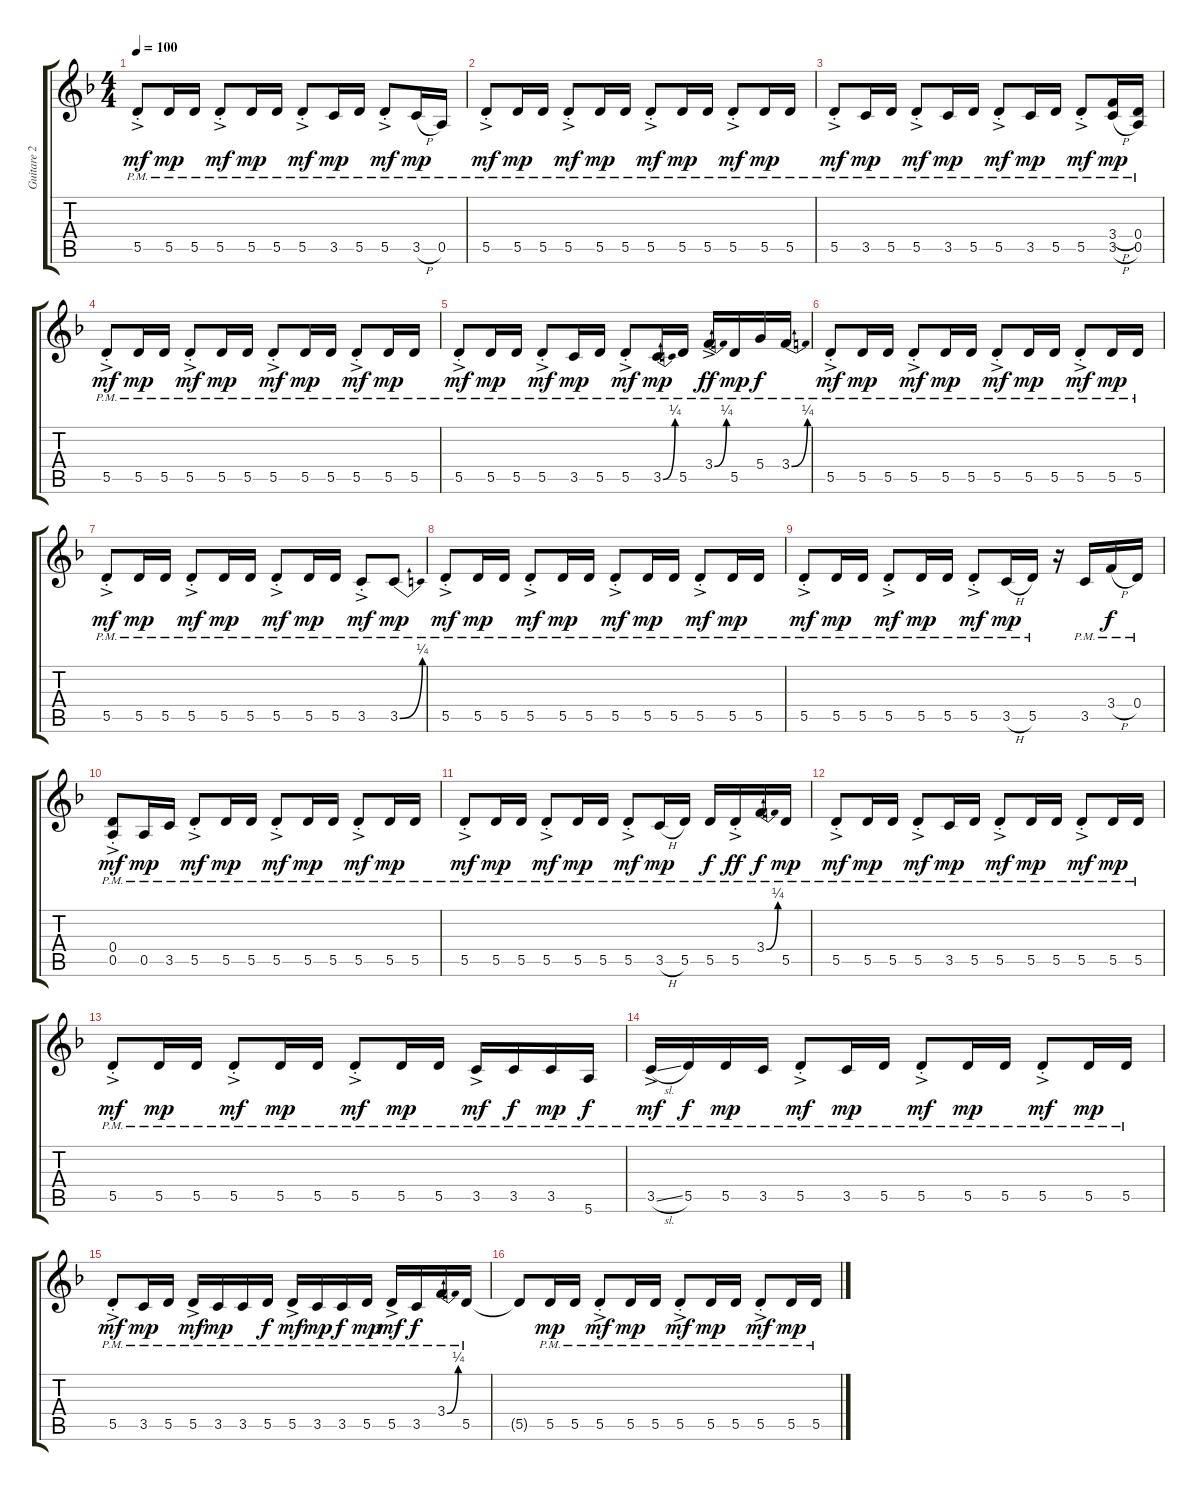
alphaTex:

\track ("Guitare 2" "Guitare 2") {instrument distortionguitar}
\staff {score tabs}
\tuning (E4 B3 G3 D3 A2 E2) {hide}
\ts (4 4)
\tempo 100
\clef g2
\ks dminor
5.5{ac pm st}.8{dy mf} 5.5{pm}.16{dy mp} 5.5{pm}.16 5.5{ac pm st}.8{dy mf} 5.5{pm}.16{dy mp} 5.5{pm}.16 5.5{ac pm st}.8{dy mf} 3.5{pm}.16{dy mp} 5.5{pm}.16 5.5{ac pm st}.8{dy mf} 3.5{h pm}.16{dy mp} 0.5{pm}.16 |
5.5{ac pm st}.8{dy mf} 5.5{pm}.16{dy mp} 5.5{pm}.16 5.5{ac pm st}.8{dy mf} 5.5{pm}.16{dy mp} 5.5{pm}.16 5.5{ac pm st}.8{dy mf} 5.5{pm}.16{dy mp} 5.5{pm}.16 5.5{ac pm st}.8{dy mf} 5.5{pm}.16{dy mp} 5.5{pm}.16 |
5.5{ac pm st}.8{dy mf} 3.5{pm}.16{dy mp} 5.5{pm}.16 5.5{ac pm st}.8{dy mf} 3.5{pm}.16{dy mp} 5.5{pm}.16 5.5{ac pm st}.8{dy mf} 3.5{pm}.16{dy mp} 5.5{pm}.16 5.5{ac pm st}.8{dy mf} (3.4{h pm} 3.5{h pm}).16{dy mp} (0.4{pm} 0.5{pm}).16 |
5.5{ac pm st}.8{dy mf} 5.5{pm}.16{dy mp} 5.5{pm}.16 5.5{ac pm st}.8{dy mf} 5.5{pm}.16{dy mp} 5.5{pm}.16 5.5{ac pm st}.8{dy mf} 5.5{pm}.16{dy mp} 5.5{pm}.16 5.5{ac pm st}.8{dy mf} 5.5{pm}.16{dy mp} 5.5{pm}.16 |
5.5{ac pm st}.8{dy mf} 5.5{pm}.16{dy mp} 5.5{pm}.16 5.5{ac pm st}.8{dy mf} 3.5{pm}.16{dy mp} 5.5{pm}.16 5.5{ac pm st}.8{dy mf} 3.5{be (bend 0 0 60 1) pm}.16{dy mp} 5.5{pm}.16 3.4{be (bend 0 0 60 1) ac pm}.16{dy ff} 5.5{pm}.16{dy mp} 5.4{pm}.16{dy f} 3.4{be (bend 0 0 60 1) pm}.16 |
5.5{ac pm st}.8{dy mf} 5.5{pm}.16{dy mp} 5.5{pm}.16 5.5{ac pm st}.8{dy mf} 5.5{pm}.16{dy mp} 5.5{pm}.16 5.5{ac pm st}.8{dy mf} 5.5{pm}.16{dy mp} 5.5{pm}.16 5.5{ac pm st}.8{dy mf} 5.5{pm}.16{dy mp} 5.5{pm}.16 |
5.5{ac pm st}.8{dy mf} 5.5{pm}.16{dy mp} 5.5{pm}.16 5.5{ac pm st}.8{dy mf} 5.5{pm}.16{dy mp} 5.5{pm}.16 5.5{ac pm st}.8{dy mf} 5.5{pm}.16{dy mp} 5.5{pm}.16 3.5{ac pm st}.8{dy mf} 3.5{be (bend 0 0 60 1) pm}.8{dy mp} |
5.5{ac pm st}.8{dy mf} 5.5{pm}.16{dy mp} 5.5{pm}.16 5.5{ac pm st}.8{dy mf} 5.5{pm}.16{dy mp} 5.5{pm}.16 5.5{ac pm st}.8{dy mf} 5.5{pm}.16{dy mp} 5.5{pm}.16 5.5{ac pm st}.8{dy mf} 5.5{pm}.16{dy mp} 5.5{pm}.16 |
5.5{ac pm st}.8{dy mf} 5.5{pm}.16{dy mp} 5.5{pm}.16 5.5{ac pm st}.8{dy mf} 5.5{pm}.16{dy mp} 5.5{pm}.16 5.5{ac pm st}.8{dy mf} 3.5{h pm}.16{dy mp} 5.5{pm}.16 r.16 3.5{pm}.16 3.4{h pm}.16{dy f} 0.4{pm}.16 |
(0.4{pm} 0.5{ac pm st}).8{dy mf} 0.5{pm}.16{dy mp} 3.5{pm}.16 5.5{ac pm st}.8{dy mf} 5.5{pm}.16{dy mp} 5.5{pm}.16 5.5{ac pm st}.8{dy mf} 5.5{pm}.16{dy mp} 5.5{pm}.16 5.5{ac pm st}.8{dy mf} 5.5{pm}.16{dy mp} 5.5{pm}.16 |
5.5{ac pm st}.8{dy mf} 5.5{pm}.16{dy mp} 5.5{pm}.16 5.5{ac pm st}.8{dy mf} 5.5{pm}.16{dy mp} 5.5{pm}.16 5.5{ac pm st}.8{dy mf} 3.5{h pm}.16{dy mp} 5.5{pm}.16 5.5{pm}.16{dy f} 5.5{ac pm st}.16{dy ff} 3.4{be (bend 0 0 60 1) pm}.16{dy f} 5.5{pm}.16{dy mp} |
5.5{ac pm st}.8{dy mf} 5.5{pm}.16{dy mp} 5.5{pm}.16 5.5{ac pm st}.8{dy mf} 3.5{pm}.16{dy mp} 5.5{pm}.16 5.5{ac pm st}.8{dy mf} 5.5{pm}.16{dy mp} 5.5{pm}.16 5.5{ac pm st}.8{dy mf} 5.5{pm}.16{dy mp} 5.5{pm}.16 |
5.5{ac pm st}.8{dy mf} 5.5{pm}.16{dy mp} 5.5{pm}.16 5.5{ac pm st}.8{dy mf} 5.5{pm}.16{dy mp} 5.5{pm}.16 5.5{ac pm st}.8{dy mf} 5.5{pm}.16{dy mp} 5.5{pm}.16 3.5{ac pm}.16{dy mf} 3.5{pm}.16{dy f} 3.5{pm}.16{dy mp} 5.6{pm}.16{dy f} |
3.5{sl ac pm}.16{dy mf} 5.5{pm}.16{dy f} 5.5{pm}.16{dy mp} 3.5{pm}.16 5.5{ac pm st}.8{dy mf} 3.5{pm}.16{dy mp} 5.5{pm}.16 5.5{ac pm st}.8{dy mf} 5.5{pm}.16{dy mp} 5.5{pm}.16 5.5{ac pm st}.8{dy mf} 5.5{pm}.16{dy mp} 5.5{pm}.16 |
5.5{ac pm st}.8{dy mf} 3.5{pm}.16{dy mp} 5.5{pm}.16 5.5{ac pm}.16{dy mf} 3.5{pm}.16{dy mp} 3.5{pm}.16 5.5{pm}.16{dy f} 5.5{ac pm}.16{dy mf} 3.5{pm}.16{dy mp} 3.5{pm}.16{dy f} 5.5{pm}.16{dy mp} 5.5{ac pm}.16{dy mf} 3.5{pm}.16{dy f} 3.4{be (bend 0 0 60 1) pm}.16 5.5{pm}.16 |
5.5{t}.8 5.5{pm}.16{dy mp} 5.5{pm}.16 5.5{ac pm st}.8{dy mf} 5.5{pm}.16{dy mp} 5.5{pm}.16 5.5{ac pm st}.8{dy mf} 5.5{pm}.16{dy mp} 5.5{pm}.16 5.5{ac pm st}.8{dy mf} 5.5{pm}.16{dy mp} 5.5{pm}.16
